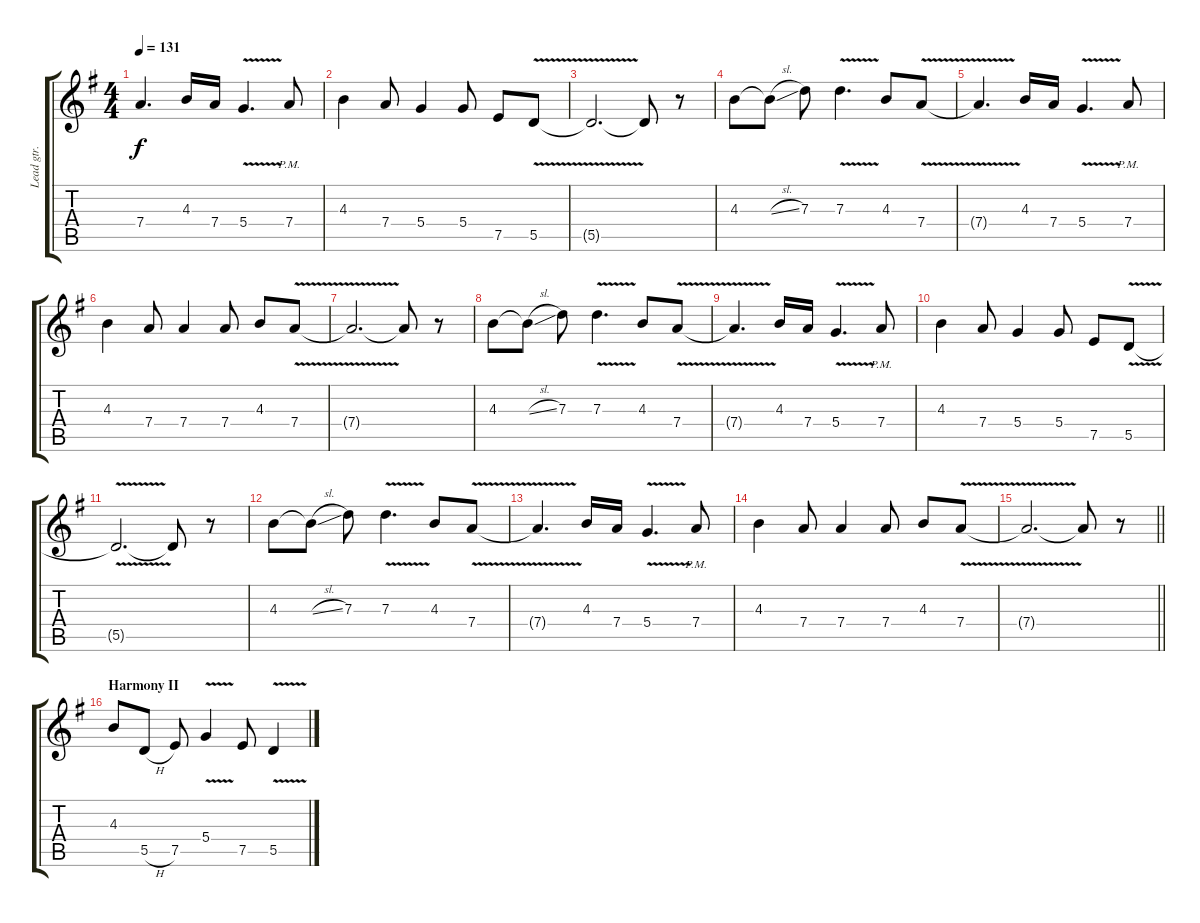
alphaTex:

\track ("Lead gtr. I" "Lead gtr. ") {instrument overdrivenguitar}
\staff {score tabs}
\tuning (E4 B3 G3 D3 A2 E2) {hide}
\ts (4 4)
\tempo 131
\clef g2
\ks g
7.4{t}.4{d dy f} 4.3.16 7.4.16 5.4{v}.4{d} 7.4{pm}.8 |
4.3.4 7.4.8 5.4.4 5.4.8 7.5.8 5.5{v}.8 |
5.5{t}.2{d} 5.5{t}.8 r.8 |
4.3.8 4.3{sl t}.8 7.3.8 7.3{v}.4{d} 4.3.8 7.4{v}.8 |
7.4{t}.4{d} 4.3.16 7.4.16 5.4{v}.4{d} 7.4{pm}.8 |
4.3.4 7.4.8 7.4.4 7.4.8 4.3.8 7.4{v}.8 |
7.4{t}.2{d} 7.4{t}.8 r.8 |
4.3.8 4.3{sl t}.8 7.3.8 7.3{v}.4{d} 4.3.8 7.4{v}.8 |
7.4{t}.4{d} 4.3.16 7.4.16 5.4{v}.4{d} 7.4{pm}.8 |
4.3.4 7.4.8 5.4.4 5.4.8 7.5.8 5.5{v}.8 |
5.5{t}.2{d} 5.5{t}.8 r.8 |
4.3.8 4.3{sl t}.8 7.3.8 7.3{v}.4{d} 4.3.8 7.4{v}.8 |
7.4{t}.4{d} 4.3.16 7.4.16 5.4{v}.4{d} 7.4{pm}.8 |
4.3.4 7.4.8 7.4.4 7.4.8 4.3.8 7.4{v}.8 |
\barLineRight lightlight
7.4{t}.2{d} 7.4{t}.8 r.8 |
\section ("" "Harmony II")
4.3.8 5.5{h}.8 7.5.8 5.4{v}.4 7.5.8 5.5{v}.4
